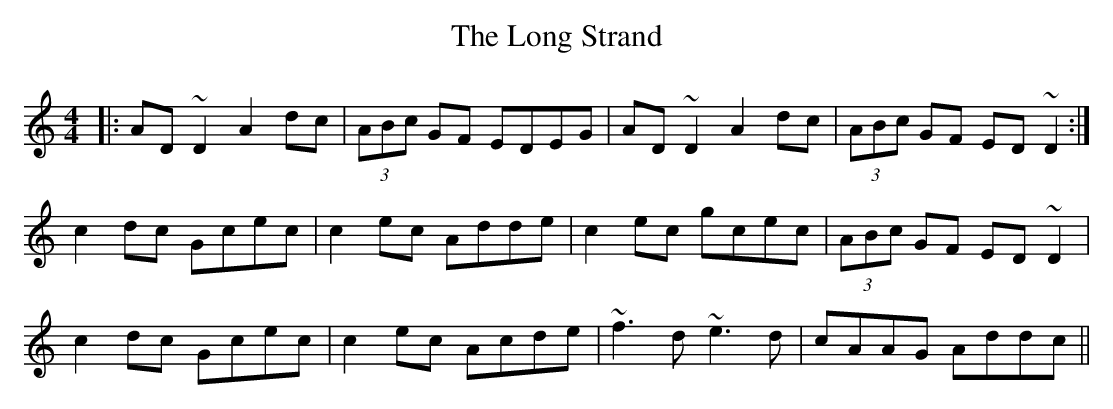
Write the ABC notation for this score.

X:1
T: The Long Strand
M: 4/4
L: 1/8
K: Ddor
|:AD~D2 A2dc|(3ABc GF EDEG|AD~D2 A2dc|(3ABc GF ED~D2:|
c2dc Gcec|c2ec Adde|c2ec gcec|(3ABc GF ED~D2|
c2dc Gcec|c2ec Acde|~f3d ~e3d|cAAG Addc||
